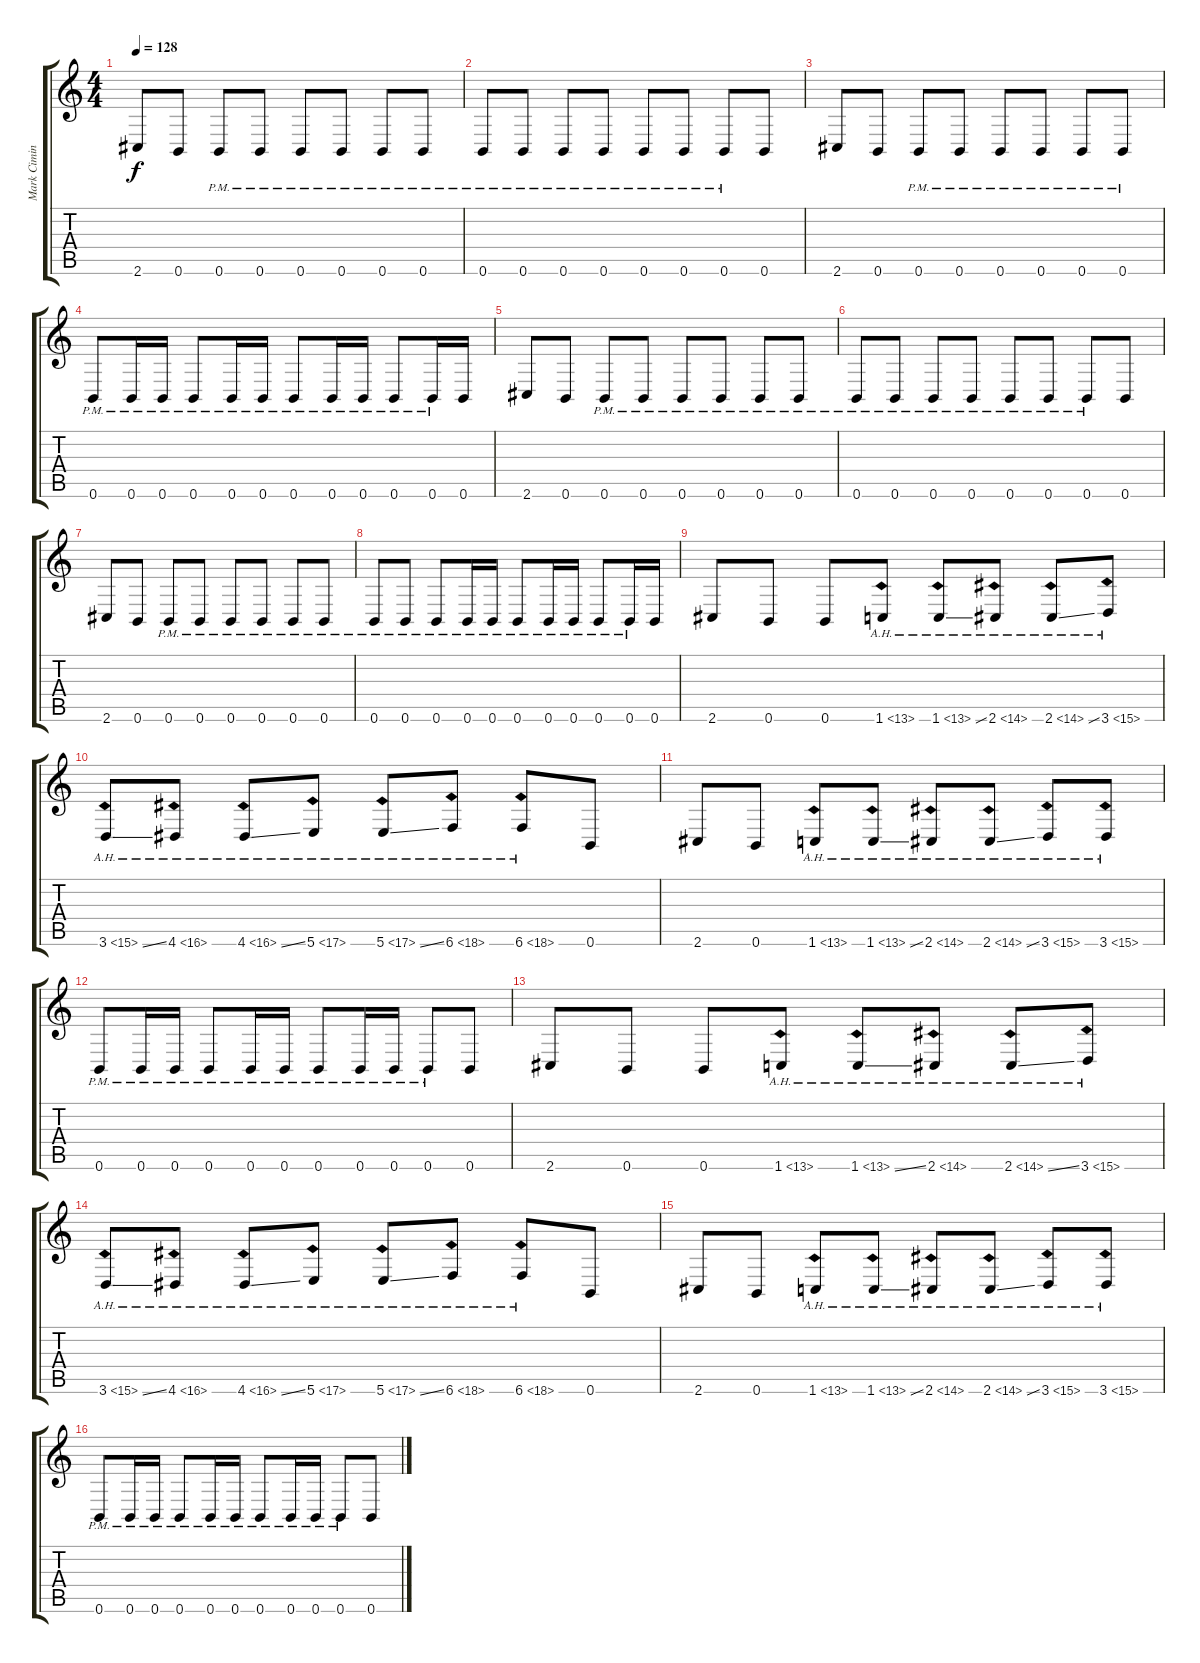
\track ("Mark Cimino" "Mark Cimin") {instrument distortionguitar}
\staff {score tabs}
\tuning (Eb4 B3 Gb3 B2 Gb2 B1) {hide}
\ts (4 4)
\tempo 128
\clef g2
\ks c
2.6.8{dy f} 0.6.8 0.6{pm}.8 0.6{pm}.8 0.6{pm}.8 0.6{pm}.8 0.6{pm}.8 0.6{pm}.8 |
0.6{pm}.8 0.6{pm}.8 0.6{pm}.8 0.6{pm}.8 0.6{pm}.8 0.6{pm}.8 0.6{pm}.8 0.6.8 |
2.6.8 0.6.8 0.6{pm}.8 0.6{pm}.8 0.6{pm}.8 0.6{pm}.8 0.6{pm}.8 0.6{pm}.8 |
0.6{pm}.8 0.6{pm}.16 0.6{pm}.16 0.6{pm}.8 0.6{pm}.16 0.6{pm}.16 0.6{pm}.8 0.6{pm}.16 0.6{pm}.16 0.6{pm}.8 0.6{pm}.16 0.6.16 |
2.6.8 0.6.8 0.6{pm}.8 0.6{pm}.8 0.6{pm}.8 0.6{pm}.8 0.6{pm}.8 0.6{pm}.8 |
0.6{pm}.8 0.6{pm}.8 0.6{pm}.8 0.6{pm}.8 0.6{pm}.8 0.6{pm}.8 0.6{pm}.8 0.6.8 |
2.6.8 0.6.8 0.6{pm}.8 0.6{pm}.8 0.6{pm}.8 0.6{pm}.8 0.6{pm}.8 0.6{pm}.8 |
0.6{pm}.8 0.6{pm}.8 0.6{pm}.8 0.6{pm}.16 0.6{pm}.16 0.6{pm}.8 0.6{pm}.16 0.6{pm}.16 0.6{pm}.8 0.6{pm}.16 0.6.16 |
2.6.8 0.6.8 0.6.8 1.6{ah 12}.8 1.6{ah 12 ss}.8 2.6{ah 12}.8 2.6{ah 12 ss}.8 3.6{ah 12}.8 |
3.6{ah 12 ss}.8 4.6{ah 12}.8 4.6{ah 12 ss}.8 5.6{ah 12}.8 5.6{ah 12 ss}.8 6.6{ah 12}.8 6.6{ah 12}.8 0.6.8 |
2.6.8 0.6.8 1.6{ah 12}.8 1.6{ah 12 ss}.8 2.6{ah 12}.8 2.6{ah 12 ss}.8 3.6{ah 12}.8 3.6{ah 12}.8 |
0.6{pm}.8 0.6{pm}.16 0.6{pm}.16 0.6{pm}.8 0.6{pm}.16 0.6{pm}.16 0.6{pm}.8 0.6{pm}.16 0.6{pm}.16 0.6{pm}.8 0.6.8 |
2.6.8 0.6.8 0.6.8 1.6{ah 12}.8 1.6{ah 12 ss}.8 2.6{ah 12}.8 2.6{ah 12 ss}.8 3.6{ah 12}.8 |
3.6{ah 12 ss}.8 4.6{ah 12}.8 4.6{ah 12 ss}.8 5.6{ah 12}.8 5.6{ah 12 ss}.8 6.6{ah 12}.8 6.6{ah 12}.8 0.6.8 |
2.6.8 0.6.8 1.6{ah 12}.8 1.6{ah 12 ss}.8 2.6{ah 12}.8 2.6{ah 12 ss}.8 3.6{ah 12}.8 3.6{ah 12}.8 |
0.6{pm}.8 0.6{pm}.16 0.6{pm}.16 0.6{pm}.8 0.6{pm}.16 0.6{pm}.16 0.6{pm}.8 0.6{pm}.16 0.6{pm}.16 0.6{pm}.8 0.6.8
